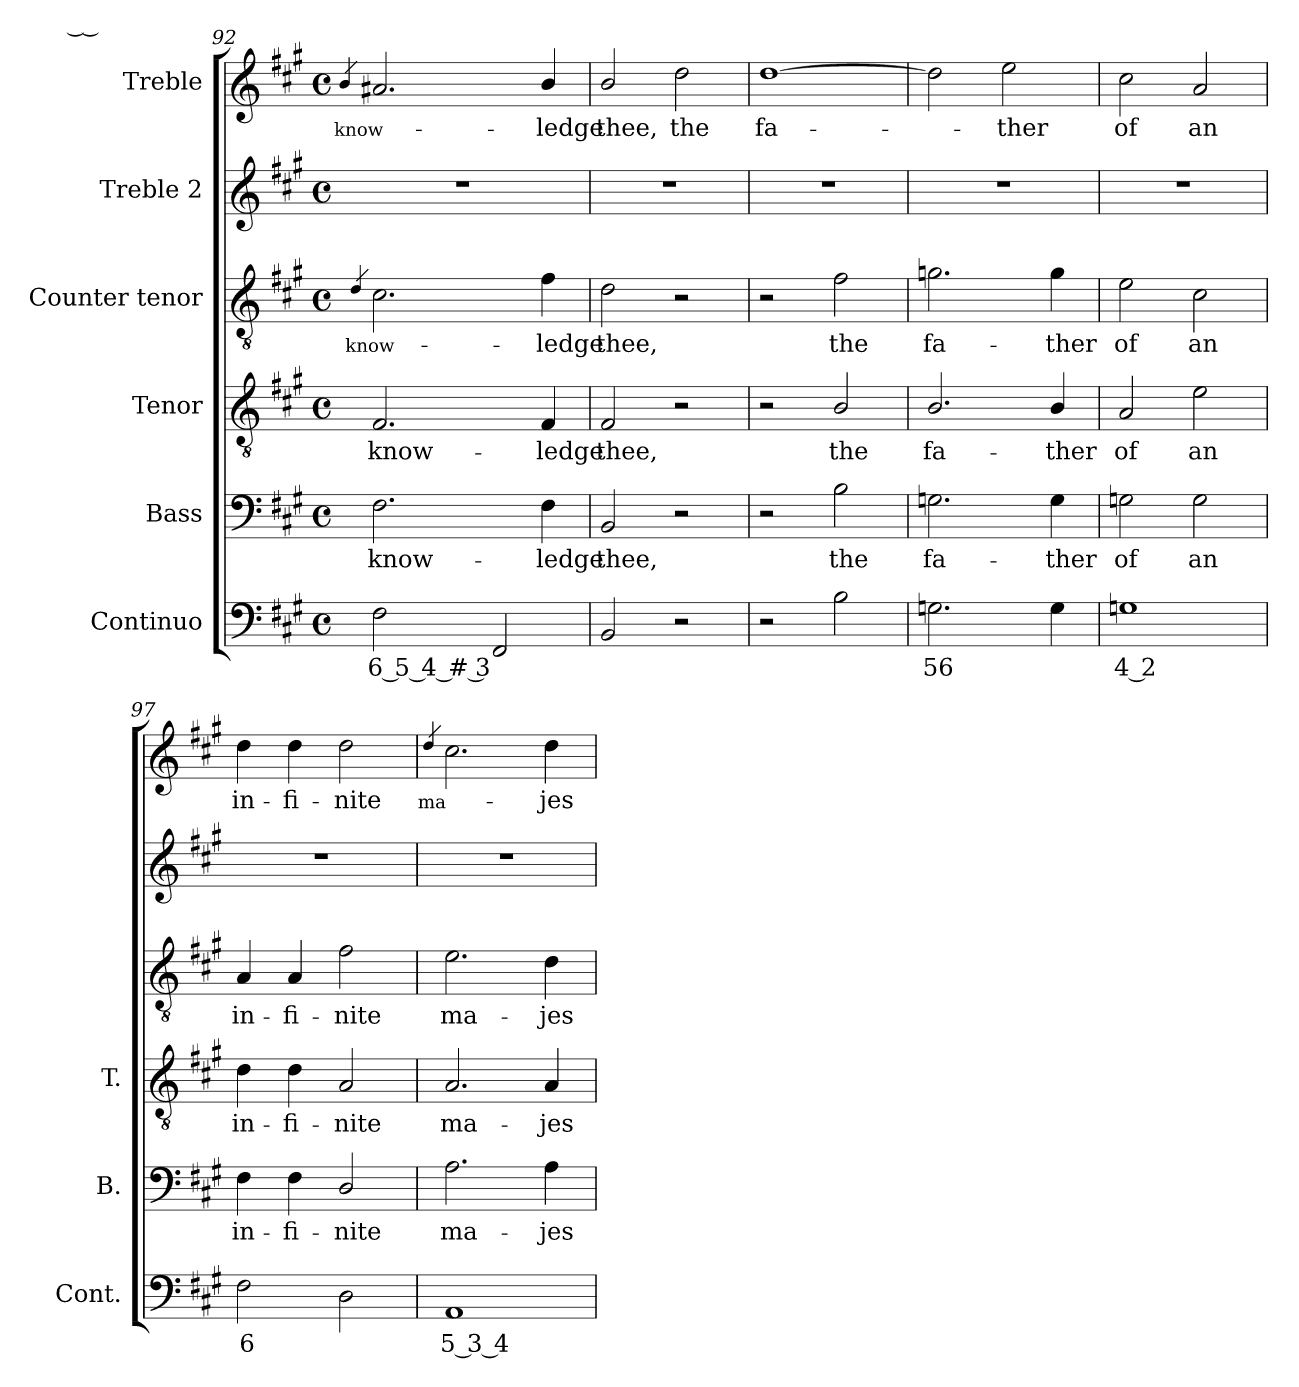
**kern	**text	**kern	**text	**kern	**text	**kern	**text	**kern	**kern	**text
*part6	*part6	*part5	*part5	*part4	*part4	*part3	*part3	*part2	*part1	*part1
*staff6	*staff6	*staff5	*staff5	*staff4	*staff4	*staff3	*staff3	*staff2	*staff1	*staff1
*I"Continuo	*	*I"Bass	*	*I"Tenor	*	*I"Counter tenor	*	*I"Treble 2	*I"Treble	*
*I'Cont.	*	*I'B.	*	*I'T.	*	*	*	*	*	*
*clefF4	*	*clefF4	*	*clefGv2	*	*clefGv2	*	*clefG2	*clefG2	*
*	*	*	*	*ITrd7c12	*	*ITrd7c12	*	*	*	*
*k[f#c#g#]	*	*k[f#c#g#]	*	*k[f#c#g#]	*	*k[f#c#g#]	*	*k[f#c#g#]	*k[f#c#g#]	*
*A:	*	*A:	*	*A:	*	*A:	*	*A:	*A:	*
*M4/4	*	*M4/4	*	*M4/4	*	*M4/4	*	*M4/4	*M4/4	*
*met(c)	*	*met(c)	*	*met(c)	*	*met(c)	*	*met(c)	*met(c)	*
=92	=92	=92	=92	=92	=92	=92	=92	=92	=92	=92
!	!	!	!	!	!	!	!	!	!	!LO:LY:b:color=#000000
!	!	!	!	!	!	!	!LO:LY:b:color=#000000	!	!	!
.	.	.	.	.	.	4qDi/	-know-	.	4qbi/	-know-
!	!LO:LY:b:color=#000000	!	!	!	!	!	!	!	!	!
!	!	!	!LO:LY:b:color=#000000	!	!	!	!	!	!	!
!	!	!	!	!	!LO:LY:b:color=#000000	!	!	!	!	!
2F#i\	6 5 4 # 3	2.F#i\	-know-	2.FF#i/	-know-	2.C#i\	.	1r	2.a#Xi/	.
!	!LO:LY:b:color=#000000	!	!	!	!	!	!	!	!	!
2FF#i/	_ _	.	.	.	.	.	.	.	.	.
!	!	!	!LO:LY:b:color=#000000	!	!	!	!	!	!	!
!	!	!	!	!	!LO:LY:b:color=#000000	!	!	!	!	!
!	!	!	!	!	!	!	!LO:LY:b:color=#000000	!	!	!
!	!	!	!	!	!	!	!	!	!	!LO:LY:b:color=#000000
.	.	4F#i\	-ledge	4FF#i/	-ledge	4F#i\	-ledge	.	4bi/	-ledge
!!LO:LB:g=z
=93	=93	=93	=93	=93	=93	=93	=93	=93	=93	=93
!	!	!	!LO:LY:b:color=#000000	!	!	!	!	!	!	!
!	!	!	!	!	!LO:LY:b:color=#000000	!	!	!	!	!
!	!	!	!	!	!	!	!LO:LY:b:color=#000000	!	!	!
!	!	!	!	!	!	!	!	!	!	!LO:LY:b:color=#000000
2BBi/	.	2BBi/	thee,	2FF#i/	thee,	2Di\	thee,	1r	2bi/	thee,
!	!	!	!	!	!	!	!	!	!	!LO:LY:b:color=#000000
2r	.	2r	.	2r	.	2r	.	.	2ddi\	the
=94	=94	=94	=94	=94	=94	=94	=94	=94	=94	=94
!	!	!	!	!	!	!	!	!	!	!LO:LY:b:color=#000000
2r	.	2r	.	2r	.	2r	.	1r	[1ddi	fa-
!	!	!	!LO:LY:b:color=#000000	!	!	!	!	!	!	!
!	!	!	!	!	!LO:LY:b:color=#000000	!	!	!	!	!
!	!	!	!	!	!	!	!LO:LY:b:color=#000000	!	!	!
2Bi\	.	2Bi\	the	2BBi/	the	2F#i\	the	.	.	.
=95	=95	=95	=95	=95	=95	=95	=95	=95	=95	=95
!	!LO:LY:b:color=#000000	!	!	!	!	!	!	!	!	!
!	!	!	!LO:LY:b:color=#000000	!	!	!	!	!	!	!
!	!	!	!	!	!LO:LY:b:color=#000000	!	!	!	!	!
!	!	!	!	!	!	!	!LO:LY:b:color=#000000	!	!	!
2.Gni\	56	2.Gni\	fa-	2.BBi/	fa-	2.Gni\	fa-	1r	2ddi\]	.
!	!	!	!	!	!	!	!	!	!	!LO:LY:b:color=#000000
.	.	.	.	.	.	.	.	.	2eei\	-ther
!	!	!	!LO:LY:b:color=#000000	!	!	!	!	!	!	!
!	!	!	!	!	!LO:LY:b:color=#000000	!	!	!	!	!
!	!	!	!	!	!	!	!LO:LY:b:color=#000000	!	!	!
4Gi\	.	4Gi\	-ther	4BBi/	-ther	4Gi\	-ther	.	.	.
=96	=96	=96	=96	=96	=96	=96	=96	=96	=96	=96
!	!LO:LY:b:color=#000000	!	!	!	!	!	!	!	!	!
!	!	!	!LO:LY:b:color=#000000	!	!	!	!	!	!	!
!	!	!	!	!	!LO:LY:b:color=#000000	!	!	!	!	!
!	!	!	!	!	!	!	!LO:LY:b:color=#000000	!	!	!
!	!	!	!	!	!	!	!	!	!	!LO:LY:b:color=#000000
1Gni	4 2	2Gni\	of	2AAi/	of	2Ei\	of	1r	2cc#i\	of
!	!	!	!LO:LY:b:color=#000000	!	!	!	!	!	!	!
!	!	!	!	!	!LO:LY:b:color=#000000	!	!	!	!	!
!	!	!	!	!	!	!	!LO:LY:b:color=#000000	!	!	!
!	!	!	!	!	!	!	!	!	!	!LO:LY:b:color=#000000
.	.	2Gi\	an	2Ei\	an	2C#i\	an	.	2ai/	an
=97	=97	=97	=97	=97	=97	=97	=97	=97	=97	=97
!	!LO:LY:b:color=#000000	!	!	!	!	!	!	!	!	!
!	!	!	!LO:LY:b:color=#000000	!	!	!	!	!	!	!
!	!	!	!	!	!LO:LY:b:color=#000000	!	!	!	!	!
!	!	!	!	!	!	!	!LO:LY:b:color=#000000	!	!	!
!	!	!	!	!	!	!	!	!	!	!LO:LY:b:color=#000000
2F#i\	6	4F#i\	in-	4Di\	in-	4AAi/	in-	1r	4ddi\	in-
!	!	!	!LO:LY:b:color=#000000	!	!	!	!	!	!	!
!	!	!	!	!	!LO:LY:b:color=#000000	!	!	!	!	!
!	!	!	!	!	!	!	!LO:LY:b:color=#000000	!	!	!
!	!	!	!	!	!	!	!	!	!	!LO:LY:b:color=#000000
.	.	4F#i\	-fi-	4Di\	-fi-	4AAi/	-fi-	.	4ddi\	-fi-
!	!	!	!LO:LY:b:color=#000000	!	!	!	!	!	!	!
!	!	!	!	!	!LO:LY:b:color=#000000	!	!	!	!	!
!	!	!	!	!	!	!	!LO:LY:b:color=#000000	!	!	!
!	!	!	!	!	!	!	!	!	!	!LO:LY:b:color=#000000
2Di\	.	2Di/	-nite	2AAi/	-nite	2F#i\	-nite	.	2ddi\	-nite
=98	=98	=98	=98	=98	=98	=98	=98	=98	=98	=98
!	!	!	!	!	!	!	!	!	!	!LO:LY:b:color=#000000
.	.	.	.	.	.	.	.	.	4qddi/	ma-
!	!LO:LY:b:color=#000000	!	!	!	!	!	!	!	!	!
!	!	!	!LO:LY:b:color=#000000	!	!	!	!	!	!	!
!	!	!	!	!	!LO:LY:b:color=#000000	!	!	!	!	!
!	!	!	!	!	!	!	!LO:LY:b:color=#000000	!	!	!
1AAi	5 3 4	2.Ai\	ma-	2.AAi/	ma-	2.Ei\	ma-	1r	2.cc#i\	.
!	!	!	!LO:LY:b:color=#000000	!	!	!	!	!	!	!
!	!	!	!	!	!LO:LY:b:color=#000000	!	!	!	!	!
!	!	!	!	!	!	!	!LO:LY:b:color=#000000	!	!	!
!	!	!	!	!	!	!	!	!	!	!LO:LY:b:color=#000000
.	.	4Ai\	-jes-	4AAi/	-jes-	4Di\	-jes-	.	4ddi\	-jes-
=	=	=	=	=	=	=	=	=	=	=
*-	*-	*-	*-	*-	*-	*-	*-	*-	*-	*-
